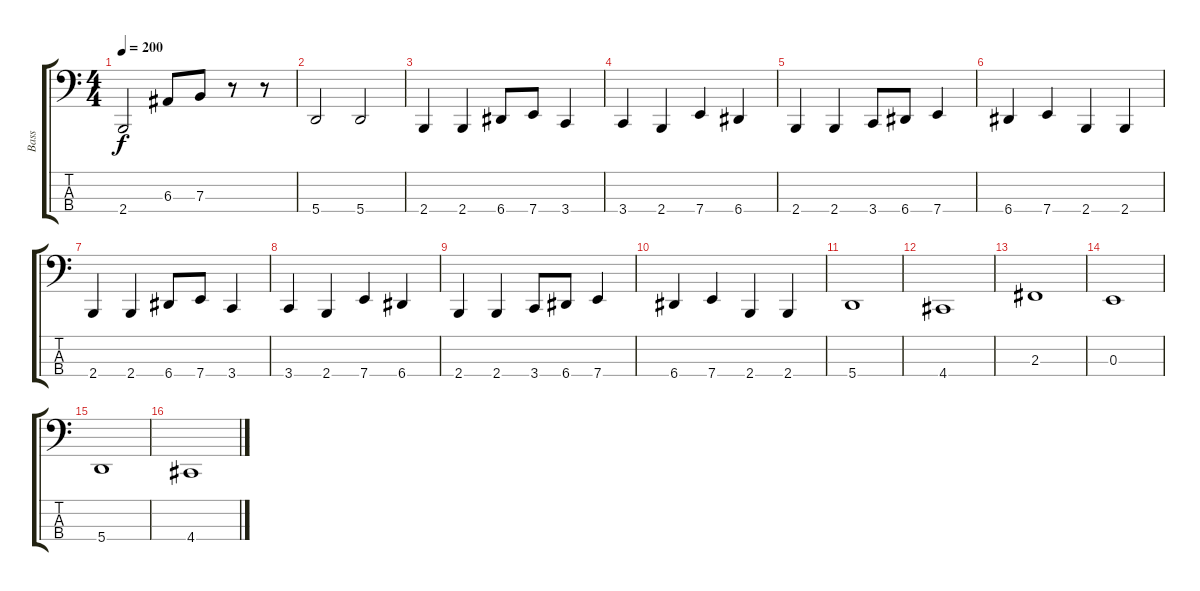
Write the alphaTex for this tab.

\track ("Bass" "Bass") {instrument electricbassfinger}
\staff {score tabs}
\tuning (D2 A1 E1 A0) {hide}
\ts (4 4)
\tempo 200
\clef f4
\ks c
2.4.2{dy f} 6.3.8 7.3.8 r.8 r.8 |
5.4.2 5.4.2 |
2.4.4 2.4.4 6.4.8 7.4.8 3.4.4 |
3.4.4 2.4.4 7.4.4 6.4.4 |
2.4.4 2.4.4 3.4.8 6.4.8 7.4.4 |
6.4.4 7.4.4 2.4.4 2.4.4 |
2.4.4 2.4.4 6.4.8 7.4.8 3.4.4 |
3.4.4 2.4.4 7.4.4 6.4.4 |
2.4.4 2.4.4 3.4.8 6.4.8 7.4.4 |
6.4.4 7.4.4 2.4.4 2.4.4 |
5.4.1 |
4.4.1 |
2.3.1 |
0.3.1 |
5.4.1 |
4.4.1
